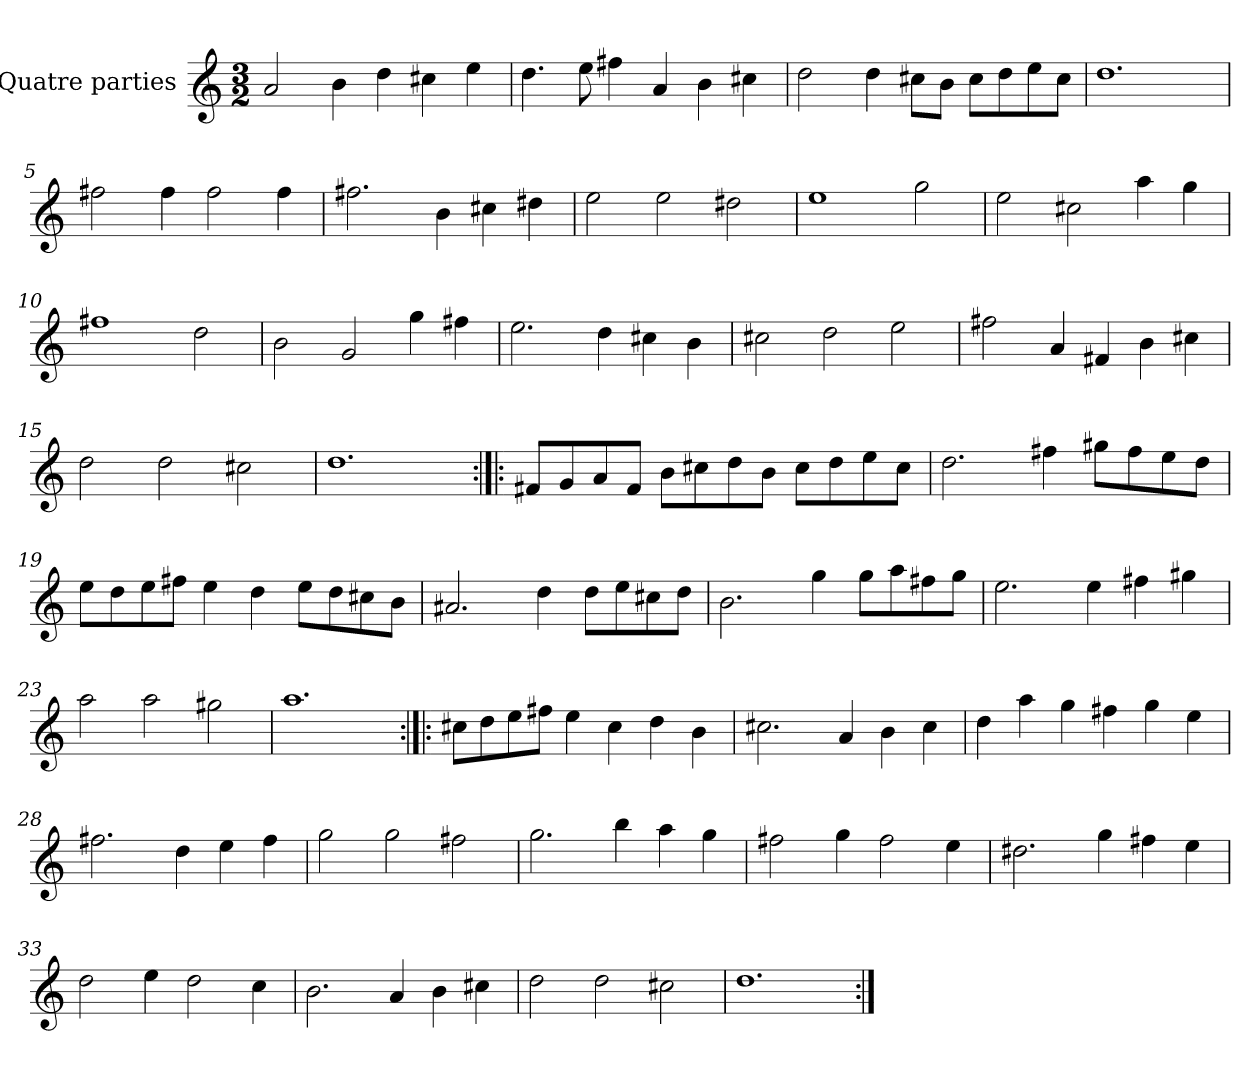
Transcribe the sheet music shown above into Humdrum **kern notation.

**kern
*part1
*staff1
*I"Quatre parties
*clefG2
*k[]
*M3/2
*MM180
=1
2a/
4b\
4dd\
4cc#X\
4ee\
=2
4.dd\
8ee\
4ff#X\
4a/
4b\
4cc#X\
=3
2dd\
4dd\
8cc#X\L
8b\J
8cc#\L
8dd\
8ee\
8cc#\J
=4
1.dd
=5
2ff#X\
4ff#\
2ff#\
4ff#\
=6
2.ff#X\
4b\
4cc#X\
4dd#X\
=7
2ee\
2ee\
2dd#X\
=8
1ee
2gg\
=9
2ee\
2cc#X\
4aa\
4gg\
=10
1ff#X
2dd\
=11
2b\
2g/
4gg\
4ff#X\
=12
2.ee\
4dd\
4cc#X\
4b\
=13
2cc#X\
2dd\
2ee\
=14
2ff#X\
4a/
4f#X/
4b\
4cc#X\
=15
2dd\
2dd\
2cc#X\
=16
1.dd
=17:|!|:
8f#X/L
8g/
8a/
8f#/J
8b\L
8cc#X\
8dd\
8b\J
8cc#\L
8dd\
8ee\
8cc#\J
=18
2.dd\
4ff#X\
8gg#X\L
8ff#\
8ee\
8dd\J
=19
8ee\L
8dd\
8ee\
8ff#X\J
4ee\
4dd\
8ee\L
8dd\
8cc#X\
8b\J
=20
2.a#X/
4dd\
8dd\L
8ee\
8cc#X\
8dd\J
=21
2.b\
4gg\
8gg\L
8aa\
8ff#X\
8gg\J
=22
2.ee\
4ee\
4ff#X\
4gg#X\
=23
2aa\
2aa\
2gg#X\
=24
1.aa
=25:|!|:
8cc#X\L
8dd\
8ee\
8ff#X\J
4ee\
4cc#\
4dd\
4b\
=26
2.cc#X\
4a/
4b\
4cc#\
=27
4dd\
4aa\
4gg\
4ff#X\
4gg\
4ee\
=28
2.ff#X\
4dd\
4ee\
4ff#\
=29
2gg\
2gg\
2ff#X\
=30
2.gg\
4bb\
4aa\
4gg\
=31
2ff#X\
4gg\
2ff#\
4ee\
=32
2.dd#X\
4gg\
4ff#X\
4ee\
=33
2dd\
4ee\
2dd\
4cc\
=34
2.b\
4a/
4b\
4cc#X\
=35
2dd\
2dd\
2cc#X\
=36
1.dd
=:|!
*-
